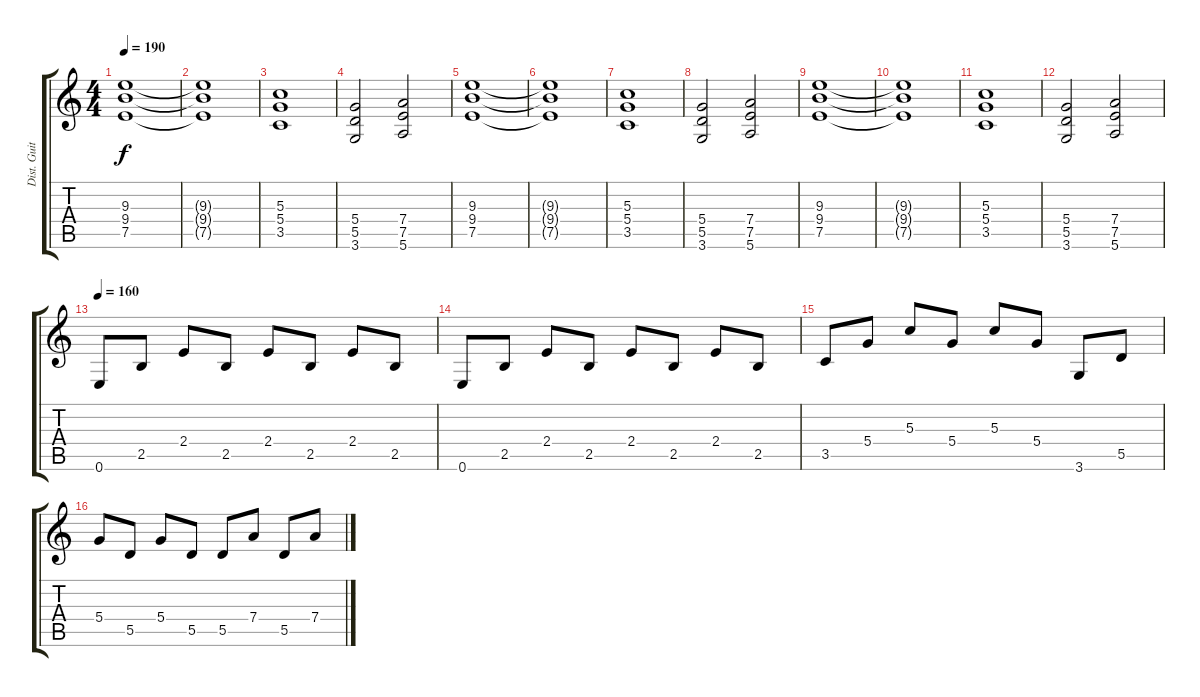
\track ("Dist. Guitar 2" "Dist. Guit") {instrument distortionguitar}
\staff {score tabs}
\tuning (E4 B3 G3 D3 A2 E2) {hide}
\ts (4 4)
\tempo 190
\clef g2
\ks c
(9.3 9.4 7.5).1{dy f} |
(9.3{t} 9.4{t} 7.5{t}).1 |
(5.3 5.4 3.5).1 |
(5.4 5.5 3.6).2 (7.4 7.5 5.6).2 |
(9.3 9.4 7.5).1 |
(9.3{t} 9.4{t} 7.5{t}).1 |
(5.3 5.4 3.5).1 |
(5.4 5.5 3.6).2 (7.4 7.5 5.6).2 |
(9.3 9.4 7.5).1 |
(9.3{t} 9.4{t} 7.5{t}).1 |
(5.3 5.4 3.5).1 |
(5.4 5.5 3.6).2 (7.4 7.5 5.6).2 |
\tempo 160
0.6.8{instrument electricguitarjazz} 2.5.8 2.4.8 2.5.8 2.4.8 2.5.8 2.4.8 2.5.8 |
0.6.8 2.5.8 2.4.8 2.5.8 2.4.8 2.5.8 2.4.8 2.5.8 |
3.5.8 5.4.8 5.3.8 5.4.8 5.3.8 5.4.8 3.6.8 5.5.8 |
5.4.8 5.5.8 5.4.8 5.5.8 5.5.8 7.4.8 5.5.8 7.4.8
